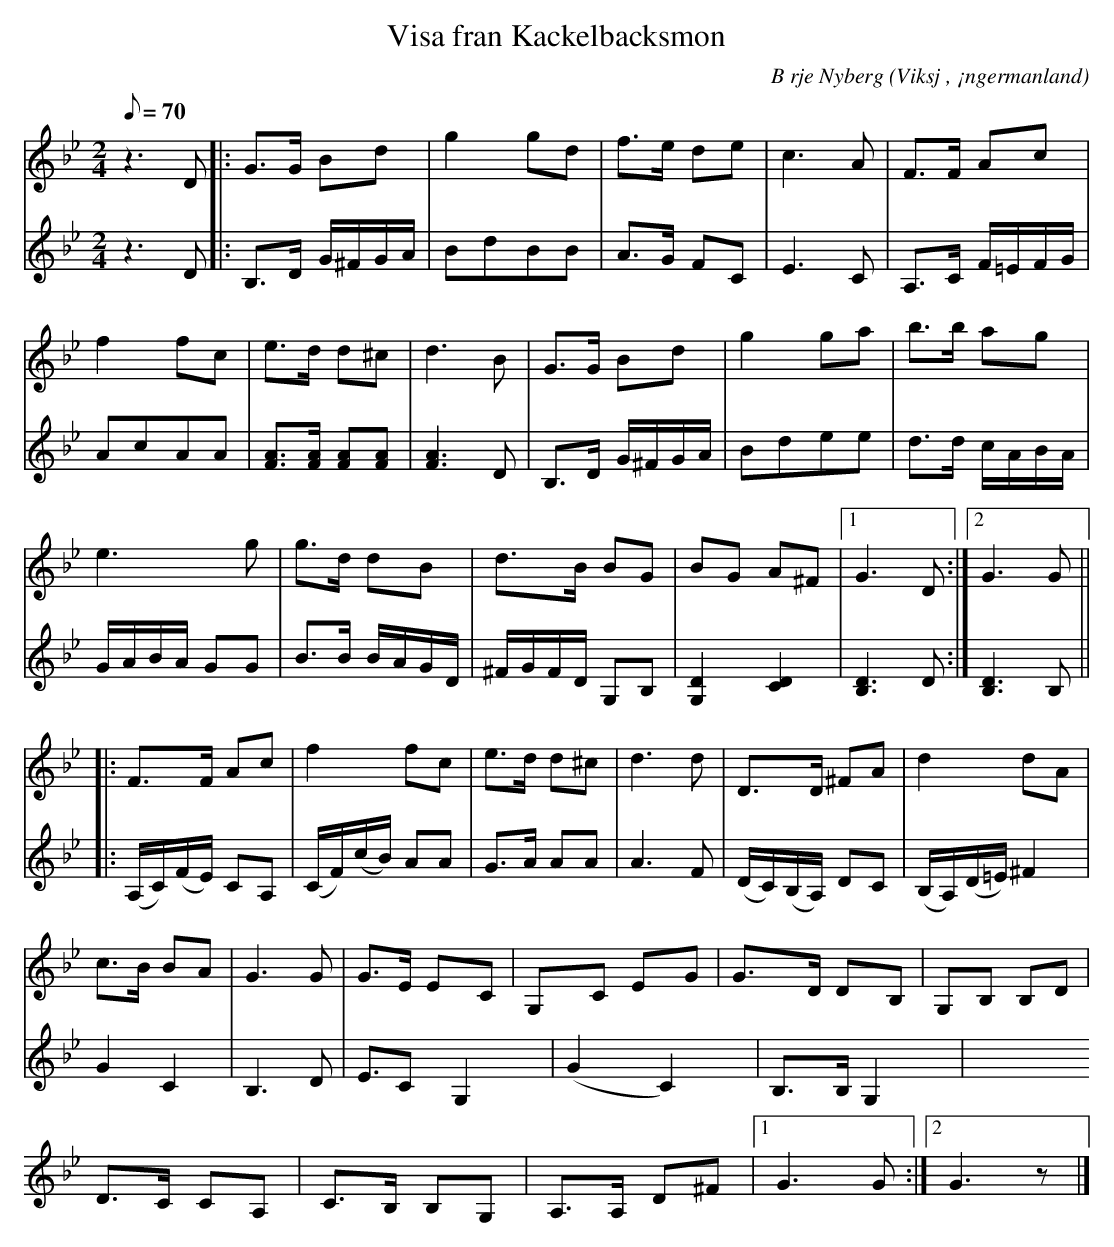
X:1
T:Visa fran Kackelbacksmon
C:B rje Nyberg
O:Viksj , ¡ngermanland
M:2/4
L:1/8
Q:70
K:Gm
V:1
z2> D2|: G>G Bd | g2 gd | f>e de | c2>A2 | F>F Ac |
f2 fc | e>d d^c | d2>B2 | G>G Bd |g2 ga | b>b ag |
e2> g2 | g>d dB |d>B BG |BG A^F |1 G2> D2 :|2 G2> G2 ||
|: F>F Ac | f2 fc | e>d d^c | d2>d2 | D>D ^FA | d2 dA |
c>B BA |G2> G2 | G>E EC | G,C EG | G>D DB, | G,B, B,D |
D>C CA, | C>B, B,G, | A,>A, D^F |1 G2> G2 :|2 G2> z2 |]
V:2
z2> D2 |: B,>D G/2^F/2G/2A/2 | BdBB | A>G FC | E2>C2 | A,>C F/2=E/2F/2G/2 |
AcAA | [AF]>[AF] [AF][AF] | [A2F2]> D2 | B,>D G/2^F/2G/2A/2 | Bdee | d>d c/2A/2B/2A/2 |
G/2A/2B/2A/2 GG | B>B B/2A/2G/2D/2 | ^F/2G/2F/2D/2 G,B, | [G,2D2] [C2D2] | [D2B,2]> D2 :| [D2B,2]> B,2 ||
|: (A,/2C/2)(F/2E/2) CA, | (C/2F/2)(c/2B/2) AA | G>A AA | A2> F2 | (D/2C/2)(B,/2A,/2) DC | (B,/2A,/2)(D/2=E/2) ^F2 |
G2 C2 | B,2> D2 | E>C2 G,2, |(G2C2) |B,>B, G,2 |
